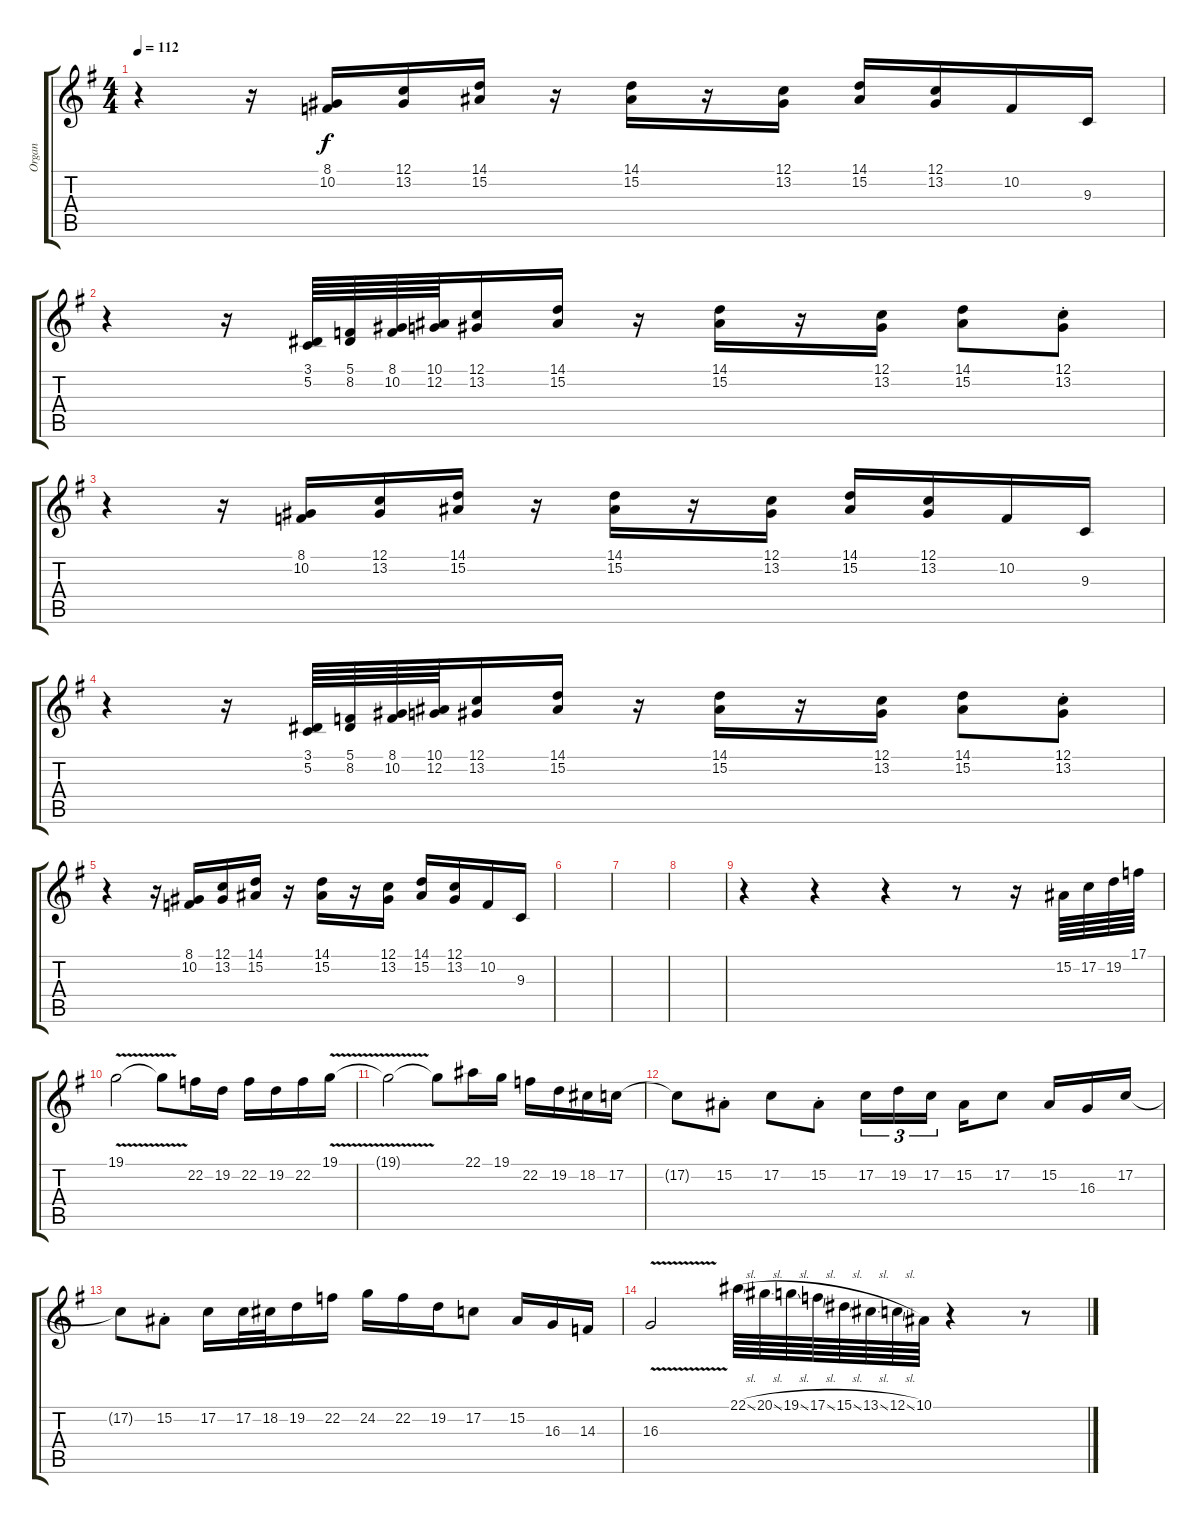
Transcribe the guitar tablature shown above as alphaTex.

\track ("Organ" "Organ") {instrument drawbarorgan}
\staff {score tabs}
\tuning (C4 G3 Eb3 Bb2 F2 C2) {hide}
\ts (4 4)
\tempo 112
\clef g2
\ks g
r.4{dy f} r.16 (8.1 10.2).16 (12.1 13.2).16 (14.1 15.2).16 r.16 (14.1 15.2).16 r.16 (12.1 13.2).16 (14.1 15.2).16 (12.1 13.2).16 10.2.16 9.3.16 |
r.4 r.16 (3.1 5.2).64 (5.1 8.2).64 (8.1 10.2).64 (10.1 12.2).64 (12.1 13.2).16 (14.1 15.2).16 r.16 (14.1 15.2).16 r.16 (12.1 13.2).16 (14.1 15.2).8 (12.1{st} 13.2{st}).8 |
r.4 r.16 (8.1 10.2).16 (12.1 13.2).16 (14.1 15.2).16 r.16 (14.1 15.2).16 r.16 (12.1 13.2).16 (14.1 15.2).16 (12.1 13.2).16 10.2.16 9.3.16 |
r.4 r.16 (3.1 5.2).64 (5.1 8.2).64 (8.1 10.2).64 (10.1 12.2).64 (12.1 13.2).16 (14.1 15.2).16 r.16 (14.1 15.2).16 r.16 (12.1 13.2).16 (14.1 15.2).8 (12.1{st} 13.2{st}).8 |
r.4 r.16 (8.1 10.2).16 (12.1 13.2).16 (14.1 15.2).16 r.16 (14.1 15.2).16 r.16 (12.1 13.2).16 (14.1 15.2).16 (12.1 13.2).16 10.2.16 9.3.16 |
|
|
|
r.4 r.4 r.4 r.8 r.16 15.2.64 17.2.64 19.2.64 17.1.64 |
19.1{v}.2 19.1{t}.8 22.2.16 19.2.16 22.2.16 19.2.16 22.2.16 19.1{v}.16 |
19.1{t}.2 19.1{t}.8 22.1.16 19.1.16 22.2.16 19.2.16 18.2.16 17.2.16 |
17.2{t}.8 15.2{st}.8 17.2.8 15.2{st}.8 17.2.16{tu (3 2)} 19.2.16{tu (3 2)} 17.2.16{tu (3 2) beam splitsecondary} 15.2.16 17.2.8 15.2.16 16.3.16 17.2.16 |
17.2{t}.8 15.2{st}.8 17.2.16 17.2.32 18.2.32 19.2.16 22.2.16 24.2.16 22.2.16 19.2.16 17.2.8 15.2.16 16.3.16 14.3.16 |
16.3{v}.2 22.1{sl}.64 20.1{sl}.64 19.1{sl}.64 17.1{sl}.64 15.1{sl}.64 13.1{sl}.64 12.1{sl}.64 10.1.64 r.4 r.8
